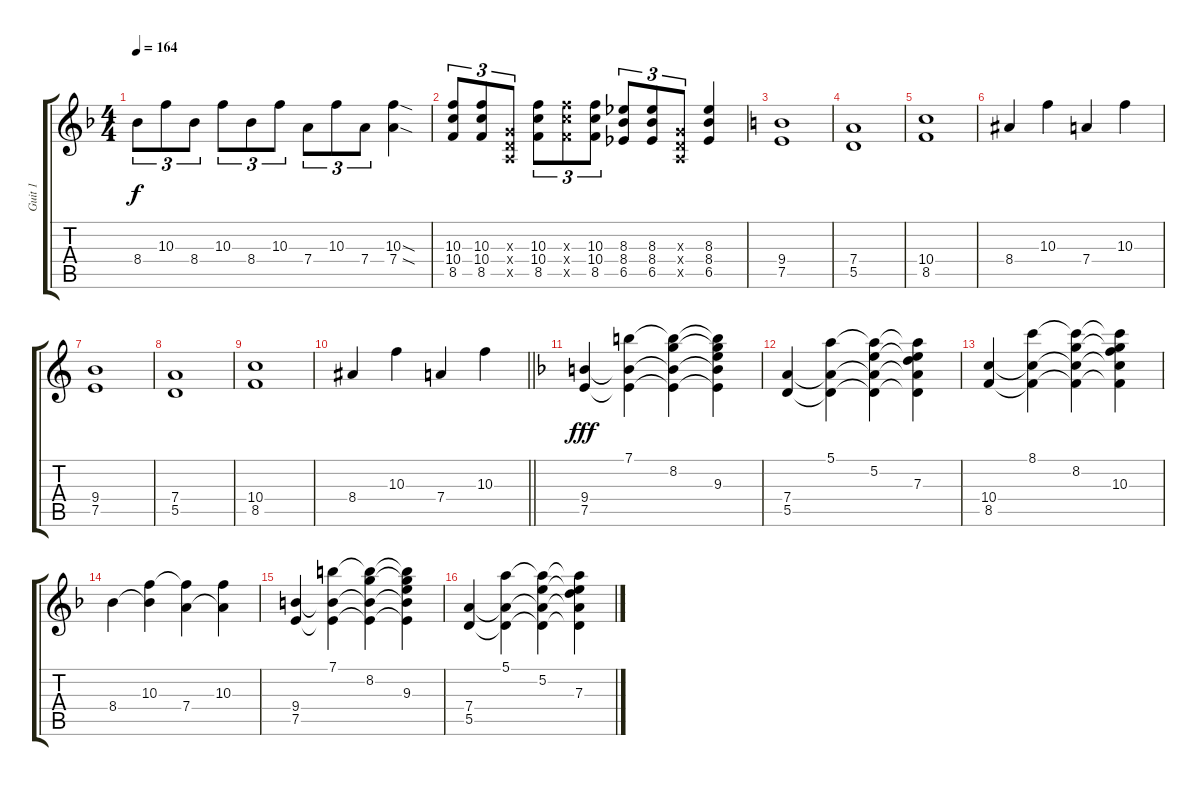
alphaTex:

\track ("Guit 1" "Guit 1") {mute instrument distortionguitar}
\staff {score tabs}
\tuning (E4 B3 G3 D3 A2 E2) {hide}
\ts (4 4)
\tempo 164
\clef g2
\ks f
8.4.8{tu (3 2) dy f} 10.3.8{tu (3 2)} 8.4.8{tu (3 2)} 10.3.8{tu (3 2)} 8.4.8{tu (3 2)} 10.3.8{tu (3 2)} 7.4.8{tu (3 2)} 10.3.8{tu (3 2)} 7.4.8{tu (3 2)} (10.3{sod} 7.4{sod}).4 |
(10.3 10.4 8.5).8{tu (3 2)} (10.3 10.4 8.5).8{tu (3 2)} (0.3{x} 0.4{x} 0.5{x}).8{tu (3 2)} (10.3 10.4 8.5).8{tu (3 2)} (10.3{x} 10.4{x} 8.5{x}).8{tu (3 2)} (10.3 10.4 8.5).8{tu (3 2)} (8.3 8.4 6.5).8{tu (3 2)} (8.3 8.4 6.5).8{tu (3 2)} (0.3{x} 0.4{x} 0.5{x}).8{tu (3 2)} (8.3 8.4 6.5).4 |
\ks c
(9.4 7.5).1 |
(7.4 5.5).1 |
(10.4 8.5).1 |
8.4.4 10.3.4 7.4.4 10.3.4 |
(9.4 7.5).1 |
(7.4 5.5).1 |
(10.4 8.5).1 |
\barLineRight lightlight
8.4.4 10.3.4 7.4.4 10.3.4 |
\ks f
(9.4 7.5).4{dy fff} (7.1 9.4{t} 7.5{t}).4 (7.1{t} 8.2 9.4{t} 7.5{t}).4 (7.1{t} 8.2{t} 9.3 9.4{t} 7.5{t}).4 |
(7.4 5.5).4 (5.1 7.4{t} 5.5{t}).4 (5.1{t} 5.2 7.4{t} 5.5{t}).4 (5.1{t} 5.2{t} 7.3 7.4{t} 5.5{t}).4 |
(10.4 8.5).4 (8.1 10.4{t} 8.5{t}).4 (8.1{t} 8.2 10.4{t} 8.5{t}).4 (8.1{t} 8.2{t} 10.3 10.4{t} 8.5{t}).4 |
8.4.4 (10.3 8.4{t}).4 (10.3{t} 7.4).4 (10.3 7.4{t}).4 |
(9.4 7.5).4 (7.1 9.4{t} 7.5{t}).4 (7.1{t} 8.2 9.4{t} 7.5{t}).4 (7.1{t} 8.2{t} 9.3 9.4{t} 7.5{t}).4 |
(7.4 5.5).4 (5.1 7.4{t} 5.5{t}).4 (5.1{t} 5.2 7.4{t} 5.5{t}).4 (5.1{t} 5.2{t} 7.3 7.4{t} 5.5{t}).4
